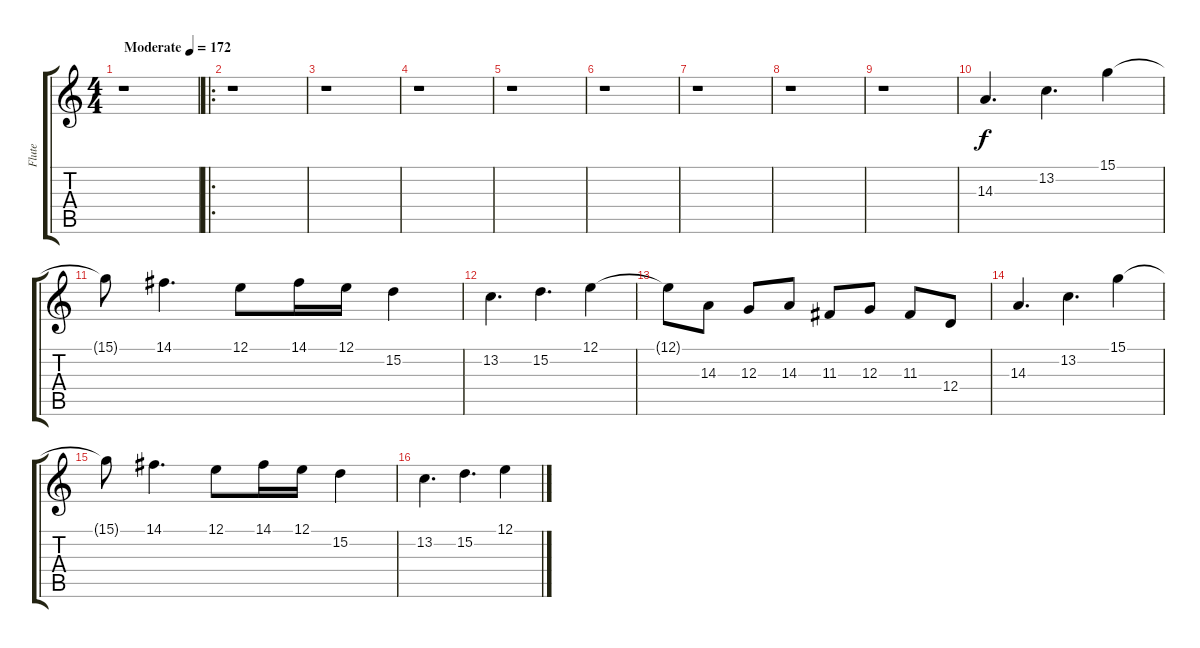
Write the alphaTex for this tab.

\track ("Flute" "Flute") {instrument flute}
\staff {score tabs}
\tuning (E4 B3 G3 D3 A2 E2) {hide}
\ts (4 4)
\tempo (172 "Moderate")
\clef g2
\ks c
r.1{dy f instrument flute} |
\ro
r.1 |
r.1 |
r.1 |
r.1 |
r.1 |
r.1 |
r.1 |
r.1 |
14.3.4{d} 13.2.4{d} 15.1.4 |
15.1{t}.8 14.1.4{d} 12.1.8 14.1.16 12.1.16 15.2.4 |
13.2.4{d} 15.2.4{d} 12.1.4 |
12.1{t}.8 14.3.8 12.3.8 14.3.8 11.3.8 12.3.8 11.3.8 12.4.8 |
14.3.4{d} 13.2.4{d} 15.1.4 |
15.1{t}.8 14.1.4{d} 12.1.8 14.1.16 12.1.16 15.2.4 |
13.2.4{d} 15.2.4{d} 12.1.4
